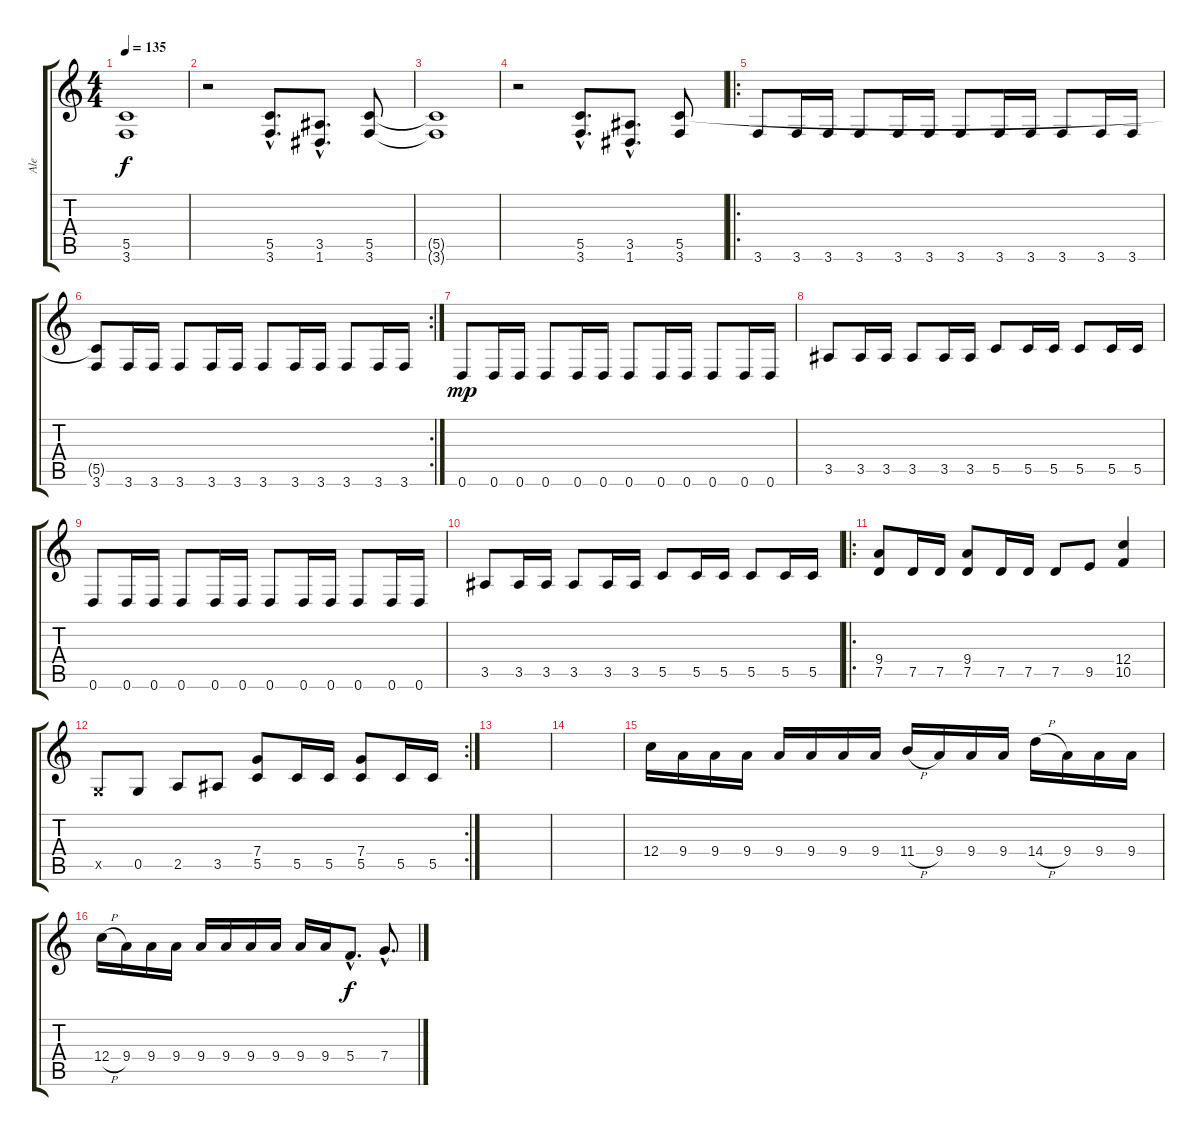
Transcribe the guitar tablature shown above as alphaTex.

\track ("Ale" "Ale") {instrument distortionguitar}
\staff {score tabs}
\tuning (D4 A3 F3 C3 G2 D2) {hide}
\ts (4 4)
\tempo 135
\clef g2
\ks c
(5.5 3.6).1{dy f} |
r.2 (5.5{hac} 3.6{hac}).8{d} (3.5{hac} 1.6{hac}).8{d} (5.5 3.6).8 |
(5.5{t} 3.6{t}).1 |
r.2 (5.5{hac} 3.6{hac}).8{d} (3.5{hac} 1.6{hac}).8{d} (5.5 3.6).8 |
\ro
3.6.8 3.6.16 3.6.16 3.6.8 3.6.16 3.6.16 3.6.8 3.6.16 3.6.16 3.6.8 3.6.16 3.6.16 |
\rc 2
(5.5{t} 3.6).8 3.6.16 3.6.16 3.6.8 3.6.16 3.6.16 3.6.8 3.6.16 3.6.16 3.6.8 3.6.16 3.6.16 |
0.6.8{dy mp} 0.6.16 0.6.16 0.6.8 0.6.16 0.6.16 0.6.8 0.6.16 0.6.16 0.6.8 0.6.16 0.6.16 |
3.5.8 3.5.16 3.5.16 3.5.8 3.5.16 3.5.16 5.5.8 5.5.16 5.5.16 5.5.8 5.5.16 5.5.16 |
0.6.8 0.6.16 0.6.16 0.6.8 0.6.16 0.6.16 0.6.8 0.6.16 0.6.16 0.6.8 0.6.16 0.6.16 |
3.5.8 3.5.16 3.5.16 3.5.8 3.5.16 3.5.16 5.5.8 5.5.16 5.5.16 5.5.8 5.5.16 5.5.16 |
\ro
(9.4 7.5).8 7.5.16 7.5.16 (9.4 7.5).8 7.5.16 7.5.16 7.5.8 9.5.8 (12.4 10.5).4 |
\rc 2
0.5{x}.8 0.5.8 2.5.8 3.5.8 (7.4 5.5).8 5.5.16 5.5.16 (7.4 5.5).8 5.5.16 5.5.16 |
|
|
12.4.16 9.4.16 9.4.16 9.4.16 9.4.16 9.4.16 9.4.16 9.4.16 11.4{h}.16 9.4.16 9.4.16 9.4.16 14.4{h}.16 9.4.16 9.4.16 9.4.16 |
12.4{h}.16 9.4.16 9.4.16 9.4.16 9.4.16 9.4.16 9.4.16 9.4.16 9.4.16 9.4.16 5.4{hac}.8{d dy f} 7.4{hac}.8{d}
